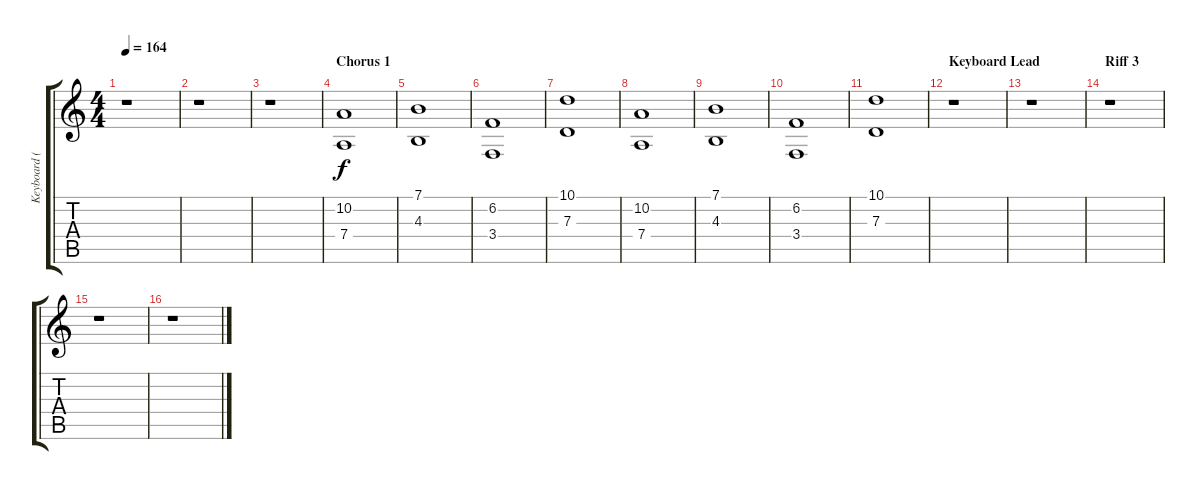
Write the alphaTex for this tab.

\track ("Keyboard (Strings)" "Keyboard (") {instrument stringensemble1}
\staff {score tabs}
\tuning (E4 B3 G3 D3 A2 E2) {hide}
\ts (4 4)
\tempo 164
\clef g2
\ks c
r.1{dy f} |
r.1 |
r.1 |
\section ("" "Chorus 1")
(10.2 7.4).1 |
(7.1 4.3).1 |
(6.2 3.4).1 |
(10.1 7.3).1 |
(10.2 7.4).1 |
(7.1 4.3).1 |
(6.2 3.4).1 |
(10.1 7.3).1 |
\section ("" "Keyboard Lead")
r.1 |
r.1 |
\section ("" "Riff 3")
r.1 |
r.1 |
r.1
